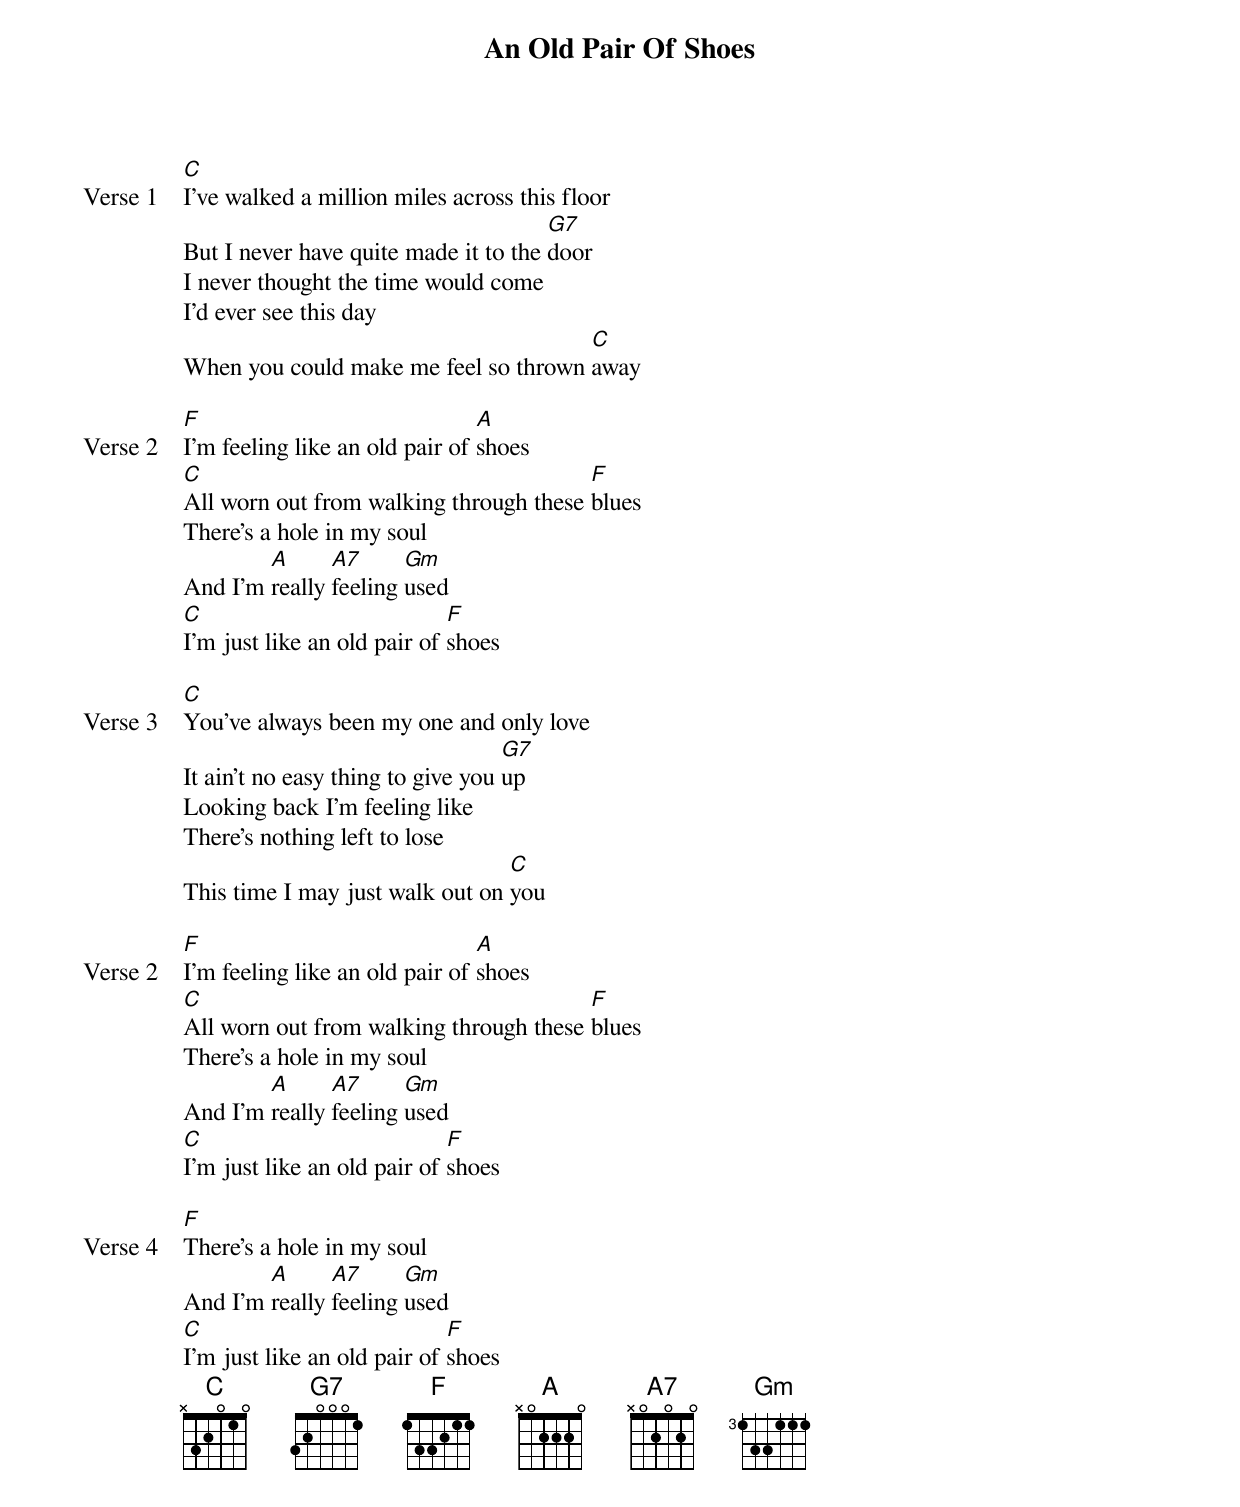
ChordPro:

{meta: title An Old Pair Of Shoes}
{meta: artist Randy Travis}
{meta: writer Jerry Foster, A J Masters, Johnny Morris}

{start_of_verse: Verse 1}
[C]I've walked a million miles across this floor
But I never have quite made it to the [G7]door
I never thought the time would come
I'd ever see this day
When you could make me feel so thrown [C]away
{end_of_verse}

{start_of_verse: Verse 2}
[F]I'm feeling like an old pair of [A]shoes
[C]All worn out from walking through these [F]blues
There's a hole in my soul
And I'm [A]really [A7]feeling [Gm]used
[C]I'm just like an old pair of [F]shoes
{end_of_verse}

{start_of_verse: Verse 3}
[C]You've always been my one and only love
It ain't no easy thing to give you [G7]up
Looking back I'm feeling like
There's nothing left to lose
This time I may just walk out on [C]you
{end_of_verse}

{start_of_verse: Verse 2}
[F]I'm feeling like an old pair of [A]shoes
[C]All worn out from walking through these [F]blues
There's a hole in my soul
And I'm [A]really [A7]feeling [Gm]used
[C]I'm just like an old pair of [F]shoes
{end_of_verse}

{start_of_verse: Verse 4}
[F]There's a hole in my soul
And I'm [A]really [A7]feeling [Gm]used
[C]I'm just like an old pair of [F]shoes
{end_of_verse}
